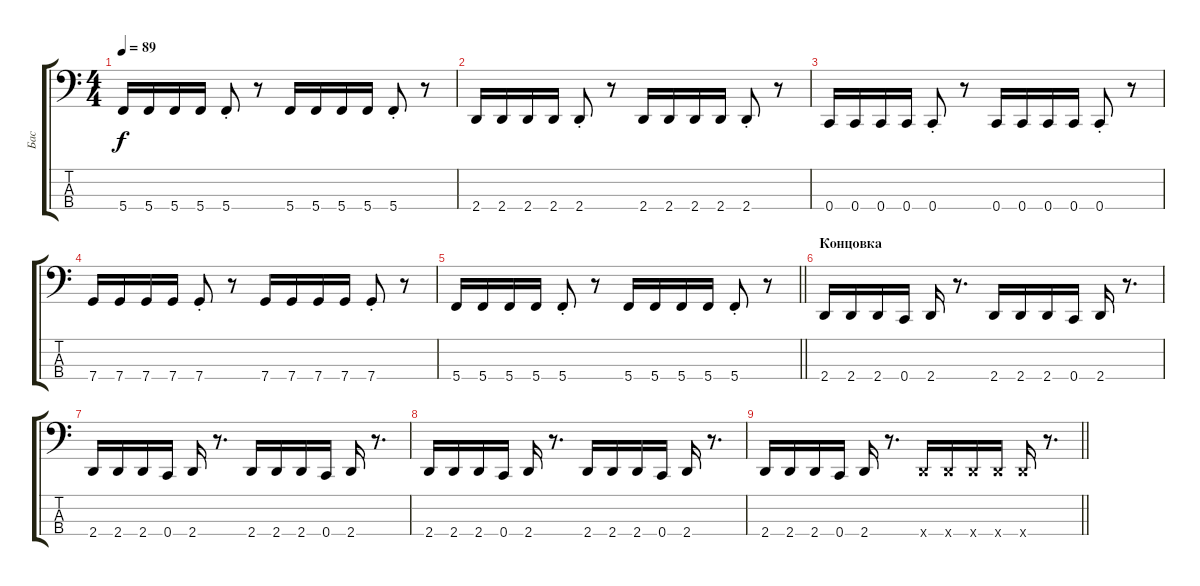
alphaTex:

\track ("Бас" "Бас") {instrument electricbasspick}
\staff {score tabs}
\tuning (F2 C2 G1 C1) {hide}
\ts (4 4)
\tempo 89
\clef f4
\ks c
5.4.16{dy f} 5.4.16 5.4.16 5.4.16 5.4{st}.8 r.8 5.4.16 5.4.16 5.4.16 5.4.16 5.4{st}.8 r.8 |
2.4.16 2.4.16 2.4.16 2.4.16 2.4{st}.8 r.8 2.4.16 2.4.16 2.4.16 2.4.16 2.4{st}.8 r.8 |
0.4.16 0.4.16 0.4.16 0.4.16 0.4{st}.8 r.8 0.4.16 0.4.16 0.4.16 0.4.16 0.4{st}.8 r.8 |
7.4.16 7.4.16 7.4.16 7.4.16 7.4{st}.8 r.8 7.4.16 7.4.16 7.4.16 7.4.16 7.4{st}.8 r.8 |
\barLineRight lightlight
5.4.16 5.4.16 5.4.16 5.4.16 5.4{st}.8 r.8 5.4.16 5.4.16 5.4.16 5.4.16 5.4{st}.8 r.8 |
\section ("" "Концовка")
2.4.16 2.4.16 2.4.16 0.4.16 2.4.16 r.8{d} 2.4.16 2.4.16 2.4.16 0.4.16 2.4.16 r.8{d} |
2.4.16 2.4.16 2.4.16 0.4.16 2.4.16 r.8{d} 2.4.16 2.4.16 2.4.16 0.4.16 2.4.16 r.8{d} |
2.4.16 2.4.16 2.4.16 0.4.16 2.4.16 r.8{d} 2.4.16 2.4.16 2.4.16 0.4.16 2.4.16 r.8{d} |
\barLineRight lightlight
2.4.16 2.4.16 2.4.16 0.4.16 2.4.16 r.8{d} 2.4{x}.16 2.4{x}.16 2.4{x}.16 2.4{x}.16 2.4{x}.16 r.8{d}
